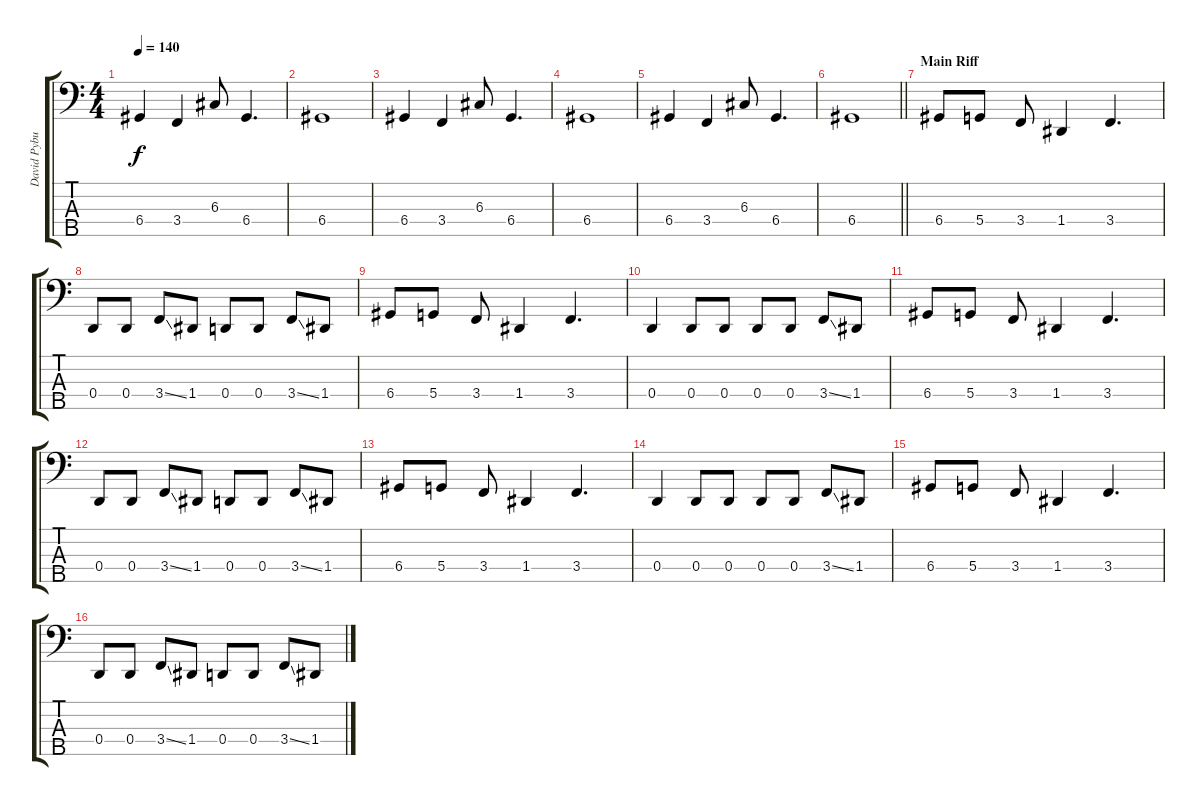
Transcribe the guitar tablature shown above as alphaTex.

\track ("David Pybus" "David Pybu") {instrument electricbassfinger}
\staff {score tabs}
\tuning (F2 C2 G1 D1 A0) {hide}
\ts (4 4)
\tempo 140
\clef f4
\ks c
6.4.4{dy f} 3.4.4 6.3.8 6.4.4{d} |
6.4.1 |
6.4.4 3.4.4 6.3.8 6.4.4{d} |
6.4.1 |
6.4.4 3.4.4 6.3.8 6.4.4{d} |
\barLineRight lightlight
6.4.1 |
\section ("" "Main Riff")
6.4.8 5.4.8 3.4.8 1.4.4 3.4.4{d} |
0.4.8 0.4.8 3.4{ss}.8 1.4.8 0.4.8 0.4.8 3.4{ss}.8 1.4.8 |
6.4.8 5.4.8 3.4.8 1.4.4 3.4.4{d} |
0.4.4 0.4.8 0.4.8 0.4.8 0.4.8 3.4{ss}.8 1.4.8 |
6.4.8 5.4.8 3.4.8 1.4.4 3.4.4{d} |
0.4.8 0.4.8 3.4{ss}.8 1.4.8 0.4.8 0.4.8 3.4{ss}.8 1.4.8 |
6.4.8 5.4.8 3.4.8 1.4.4 3.4.4{d} |
0.4.4 0.4.8 0.4.8 0.4.8 0.4.8 3.4{ss}.8 1.4.8 |
6.4.8 5.4.8 3.4.8 1.4.4 3.4.4{d} |
0.4.8 0.4.8 3.4{ss}.8 1.4.8 0.4.8 0.4.8 3.4{ss}.8 1.4.8
